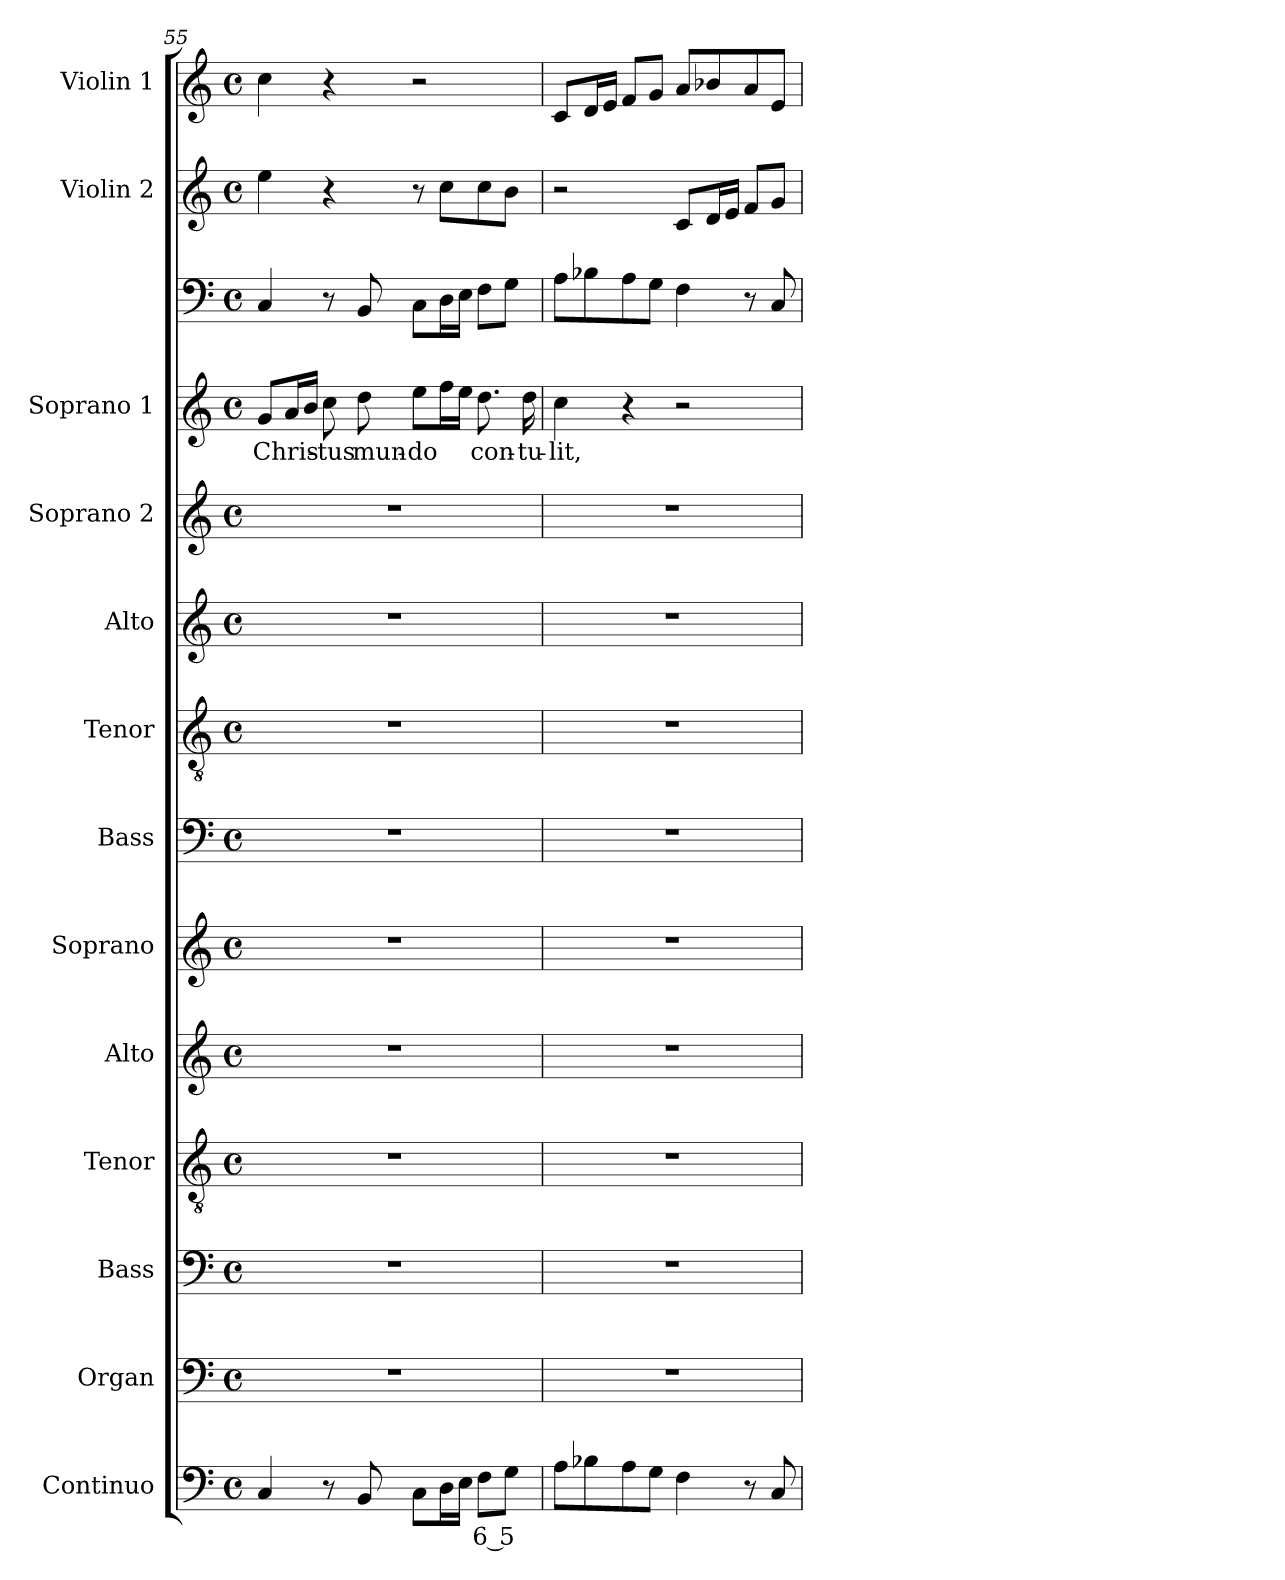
**kern	**text	**kern	**kern	**kern	**kern	**kern	**kern	**kern	**kern	**kern	**kern	**text	**kern	**kern	**kern
*part14	*part14	*part13	*part12	*part11	*part10	*part9	*part8	*part7	*part6	*part5	*part4	*part4	*part3	*part2	*part1
*staff14	*staff14	*staff13	*staff12	*staff11	*staff10	*staff9	*staff8	*staff7	*staff6	*staff5	*staff4	*staff4	*staff3	*staff2	*staff1
*I"Continuo	*	*I"Organ	*I"Bass	*I"Tenor	*I"Alto	*I"Soprano	*I"Bass	*I"Tenor	*I"Alto	*I"Soprano 2	*I"Soprano 1	*	*I""Acc. to violins"	*I"Violin 2	*I"Violin 1
*I'Cont.	*	*I'Org.	*I'B.	*I'T.	*I'A.	*I'S.	*I'B.	*I'T.	*I'A.	*I'S2.	*I'S1.	*	*I'Ac to violins.	*I'Vln. 2	*I'Vln. 1
*clefF4	*	*clefF4	*clefF4	*clefGv2	*clefG2	*clefG2	*clefF4	*clefGv2	*clefG2	*clefG2	*clefG2	*	*clefF4	*clefG2	*clefG2
*	*	*	*	*ITrd7c12	*	*	*	*ITrd7c12	*	*	*	*	*	*	*
*k[]	*	*k[]	*k[]	*k[]	*k[]	*k[]	*k[]	*k[]	*k[]	*k[]	*k[]	*	*k[]	*k[]	*k[]
*C:	*	*C:	*C:	*C:	*C:	*C:	*C:	*C:	*C:	*C:	*C:	*	*C:	*C:	*C:
*M4/4	*	*M4/4	*M4/4	*M4/4	*M4/4	*M4/4	*M4/4	*M4/4	*M4/4	*M4/4	*M4/4	*	*M4/4	*M4/4	*M4/4
*met(c)	*	*met(c)	*met(c)	*met(c)	*met(c)	*met(c)	*met(c)	*met(c)	*met(c)	*met(c)	*met(c)	*	*met(c)	*met(c)	*met(c)
=55	=55	=55	=55	=55	=55	=55	=55	=55	=55	=55	=55	=55	=55	=55	=55
!	!	!	!	!	!	!	!	!	!	!	!	!LO:LY:b:color=#000000	!	!	!
4Ci/	.	1r	1r	1r	1r	1r	1r	1r	1r	1r	8gi/L	Chris-	4Ci/	4eei\	4cci\
.	.	.	.	.	.	.	.	.	.	.	16ai/L	.	.	.	.
.	.	.	.	.	.	.	.	.	.	.	16bi/JJ	.	.	.	.
!	!	!	!	!	!	!	!	!	!	!	!	!LO:LY:b:color=#000000	!	!	!
8r	.	.	.	.	.	.	.	.	.	.	8cci\	-tus	8r	4r	4r
!	!	!	!	!	!	!	!	!	!	!	!	!LO:LY:b:color=#000000	!	!	!
8BBi/	.	.	.	.	.	.	.	.	.	.	8ddi\	mun-	8BBi/	.	.
!	!	!	!	!	!	!	!	!	!	!	!	!LO:LY:b:color=#000000	!	!	!
8Ci\L	.	.	.	.	.	.	.	.	.	.	8eei\L	-do	8Ci\L	8r	2r
16Di\L	.	.	.	.	.	.	.	.	.	.	16ffi\L	.	16Di\L	8cci\L	.
16Ei\JJ	.	.	.	.	.	.	.	.	.	.	16eei\JJ	.	16Ei\JJ	.	.
!	!LO:LY:b:color=#000000	!	!	!	!	!	!	!	!	!	!	!	!	!	!
!	!	!	!	!	!	!	!	!	!	!	!	!LO:LY:b:color=#000000	!	!	!
8Fi\L	6 5	.	.	.	.	.	.	.	.	.	8.ddi\	con-	8Fi\L	8cci\	.
8Gi\J	.	.	.	.	.	.	.	.	.	.	.	.	8Gi\J	8bi\J	.
!	!	!	!	!	!	!	!	!	!	!	!	!LO:LY:b:color=#000000	!	!	!
.	.	.	.	.	.	.	.	.	.	.	16ddi\	-tu-	.	.	.
=56	=56	=56	=56	=56	=56	=56	=56	=56	=56	=56	=56	=56	=56	=56	=56
!	!	!	!	!	!	!	!	!	!	!	!	!LO:LY:b:color=#000000	!	!	!
8Ai\L	.	1r	1r	1r	1r	1r	1r	1r	1r	1r	4cci\	-lit,	8Ai\L	2r	8ci/L
8B-Xi\	.	.	.	.	.	.	.	.	.	.	.	.	8B-Xi\	.	16di/L
.	.	.	.	.	.	.	.	.	.	.	.	.	.	.	16ei/JJ
8Ai\	.	.	.	.	.	.	.	.	.	.	4r	.	8Ai\	.	8fi/L
8Gi\J	.	.	.	.	.	.	.	.	.	.	.	.	8Gi\J	.	8gi/J
4Fi\	.	.	.	.	.	.	.	.	.	.	2r	.	4Fi\	8ci/L	8ai/L
.	.	.	.	.	.	.	.	.	.	.	.	.	.	16di/L	8b-Xi/
.	.	.	.	.	.	.	.	.	.	.	.	.	.	16ei/JJ	.
8r	.	.	.	.	.	.	.	.	.	.	.	.	8r	8fi/L	8ai/
8Ci/	.	.	.	.	.	.	.	.	.	.	.	.	8Ci/	8gi/J	8ei/J
=	=	=	=	=	=	=	=	=	=	=	=	=	=	=	=
*-	*-	*-	*-	*-	*-	*-	*-	*-	*-	*-	*-	*-	*-	*-	*-
